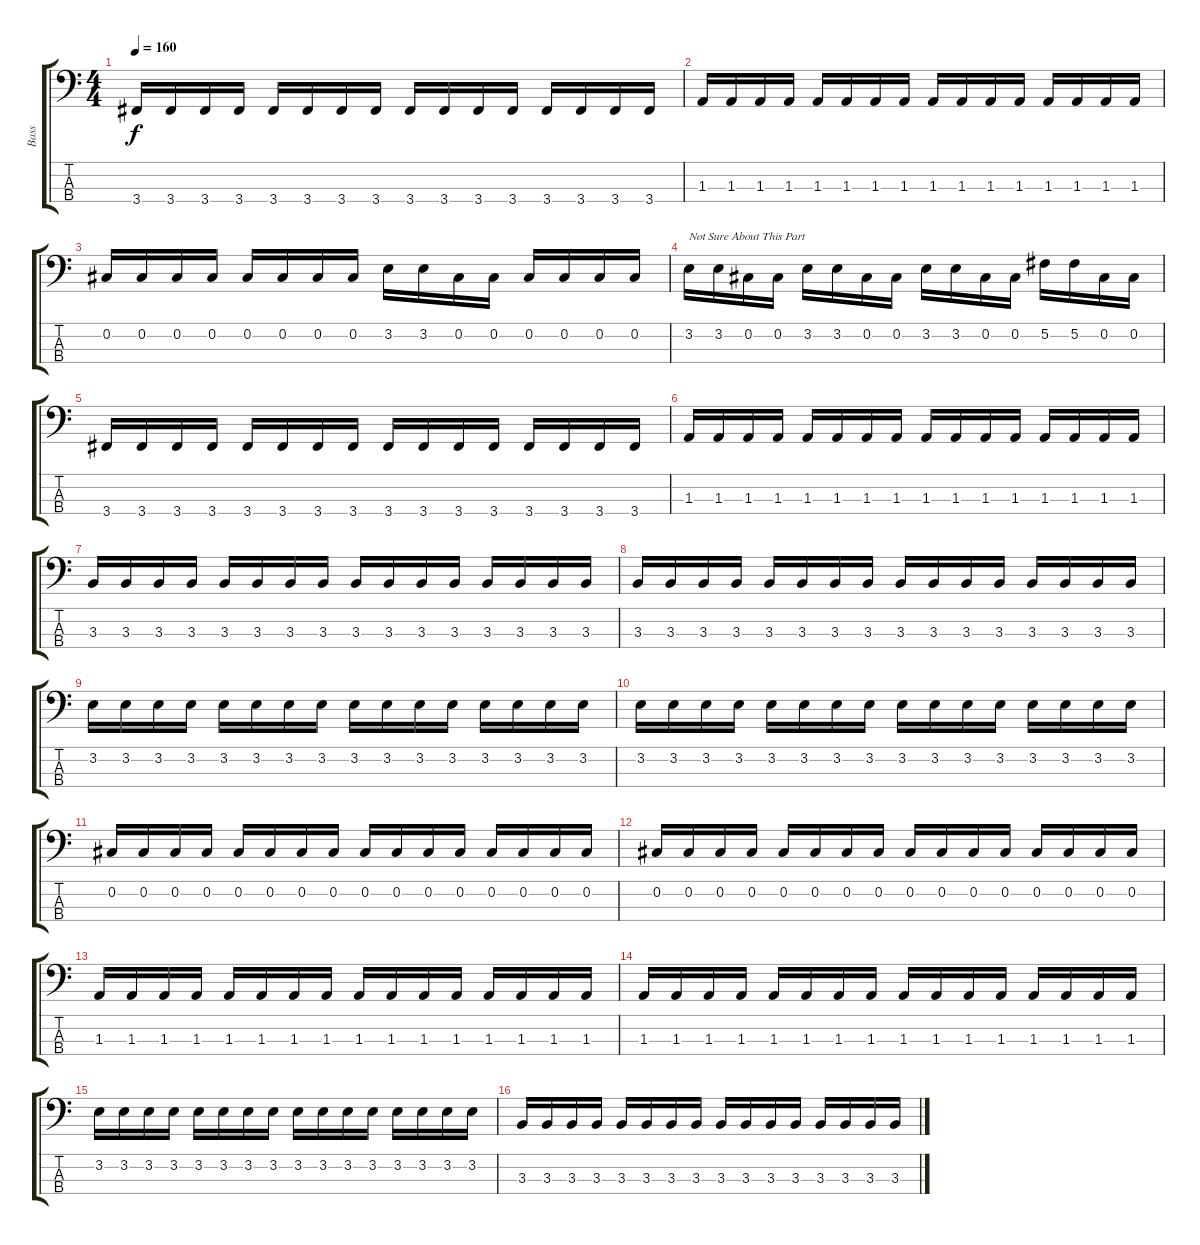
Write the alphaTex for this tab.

\track ("Bass" "Bass") {instrument electricbasspick}
\staff {score tabs}
\tuning (Gb2 Db2 Ab1 Eb1) {hide}
\ts (4 4)
\tempo 160
\clef f4
\ks c
3.4.16{dy f} 3.4.16 3.4.16 3.4.16 3.4.16 3.4.16 3.4.16 3.4.16 3.4.16 3.4.16 3.4.16 3.4.16 3.4.16 3.4.16 3.4.16 3.4.16 |
1.3.16 1.3.16 1.3.16 1.3.16 1.3.16 1.3.16 1.3.16 1.3.16 1.3.16 1.3.16 1.3.16 1.3.16 1.3.16 1.3.16 1.3.16 1.3.16 |
0.2.16 0.2.16 0.2.16 0.2.16 0.2.16 0.2.16 0.2.16 0.2.16 3.2.16 3.2.16 0.2.16 0.2.16 0.2.16 0.2.16 0.2.16 0.2.16 |
3.2.16{txt "Not Sure About This Part"} 3.2.16 0.2.16 0.2.16 3.2.16 3.2.16 0.2.16 0.2.16 3.2.16 3.2.16 0.2.16 0.2.16 5.2.16 5.2.16 0.2.16 0.2.16 |
3.4.16 3.4.16 3.4.16 3.4.16 3.4.16 3.4.16 3.4.16 3.4.16 3.4.16 3.4.16 3.4.16 3.4.16 3.4.16 3.4.16 3.4.16 3.4.16 |
1.3.16 1.3.16 1.3.16 1.3.16 1.3.16 1.3.16 1.3.16 1.3.16 1.3.16 1.3.16 1.3.16 1.3.16 1.3.16 1.3.16 1.3.16 1.3.16 |
3.3.16 3.3.16 3.3.16 3.3.16 3.3.16 3.3.16 3.3.16 3.3.16 3.3.16 3.3.16 3.3.16 3.3.16 3.3.16 3.3.16 3.3.16 3.3.16 |
3.3.16 3.3.16 3.3.16 3.3.16 3.3.16 3.3.16 3.3.16 3.3.16 3.3.16 3.3.16 3.3.16 3.3.16 3.3.16 3.3.16 3.3.16 3.3.16 |
3.2.16 3.2.16 3.2.16 3.2.16 3.2.16 3.2.16 3.2.16 3.2.16 3.2.16 3.2.16 3.2.16 3.2.16 3.2.16 3.2.16 3.2.16 3.2.16 |
3.2.16 3.2.16 3.2.16 3.2.16 3.2.16 3.2.16 3.2.16 3.2.16 3.2.16 3.2.16 3.2.16 3.2.16 3.2.16 3.2.16 3.2.16 3.2.16 |
0.2.16 0.2.16 0.2.16 0.2.16 0.2.16 0.2.16 0.2.16 0.2.16 0.2.16 0.2.16 0.2.16 0.2.16 0.2.16 0.2.16 0.2.16 0.2.16 |
0.2.16 0.2.16 0.2.16 0.2.16 0.2.16 0.2.16 0.2.16 0.2.16 0.2.16 0.2.16 0.2.16 0.2.16 0.2.16 0.2.16 0.2.16 0.2.16 |
1.3.16 1.3.16 1.3.16 1.3.16 1.3.16 1.3.16 1.3.16 1.3.16 1.3.16 1.3.16 1.3.16 1.3.16 1.3.16 1.3.16 1.3.16 1.3.16 |
1.3.16 1.3.16 1.3.16 1.3.16 1.3.16 1.3.16 1.3.16 1.3.16 1.3.16 1.3.16 1.3.16 1.3.16 1.3.16 1.3.16 1.3.16 1.3.16 |
3.2.16 3.2.16 3.2.16 3.2.16 3.2.16 3.2.16 3.2.16 3.2.16 3.2.16 3.2.16 3.2.16 3.2.16 3.2.16 3.2.16 3.2.16 3.2.16 |
3.3.16 3.3.16 3.3.16 3.3.16 3.3.16 3.3.16 3.3.16 3.3.16 3.3.16 3.3.16 3.3.16 3.3.16 3.3.16 3.3.16 3.3.16 3.3.16
